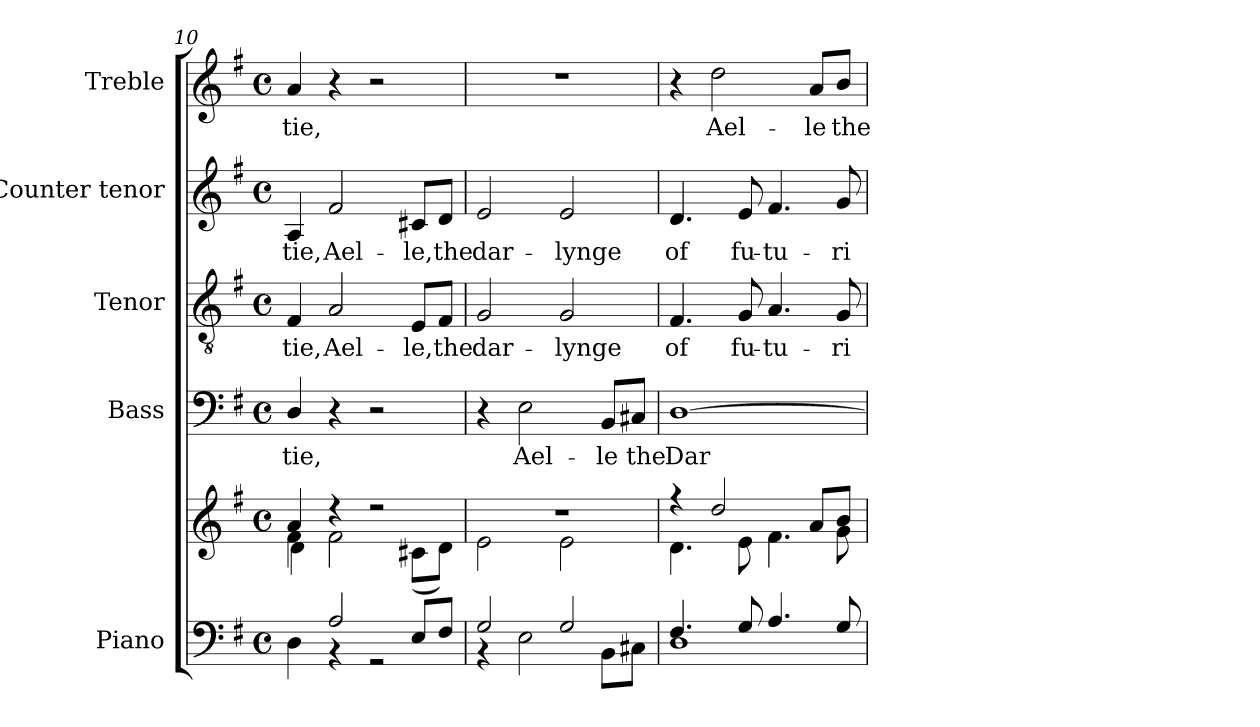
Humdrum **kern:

**kern	**kern	**kern	**text	**kern	**text	**kern	**text	**kern	**text
*part5	*part5	*part4	*part4	*part3	*part3	*part2	*part2	*part1	*part1
*staff6	*staff5	*staff4	*staff4	*staff3	*staff3	*staff2	*staff2	*staff1	*staff1
*I"Piano	*	*I"Bass	*	*I"Tenor	*	*I"Counter tenor	*	*I"Treble	*
*I'Pno.	*	*I'B.	*	*I'T.	*	*	*	*	*
*clefF4	*clefG2	*clefF4	*	*clefGv2	*	*clefG2	*	*clefG2	*
*	*	*	*	*ITrd7c12	*	*	*	*	*
*k[f#]	*k[f#]	*k[f#]	*	*k[f#]	*	*k[f#]	*	*k[f#]	*
*G:	*G:	*G:	*	*G:	*	*G:	*	*G:	*
*M4/4	*M4/4	*M4/4	*	*M4/4	*	*M4/4	*	*M4/4	*
*met(c)	*met(c)	*met(c)	*	*met(c)	*	*met(c)	*	*met(c)	*
=10	=10	=10	=10	=10	=10	=10	=10	=10	=10
*^	*^	*	*	*	*	*	*	*	*
*	*	*	*^	*	*	*	*	*	*	*	*
!	!	!	!	!	!	!LO:LY:b:color=#000000	!	!	!	!	!	!
!	!	!	!	!	!	!	!	!LO:LY:b:color=#000000	!	!	!	!
!	!	!	!	!	!	!	!	!	!	!LO:LY:b:color=#000000	!	!
!	!	!	!	!	!	!	!	!	!	!	!	!LO:LY:b:color=#000000
4ryy	4Di\	4ai/	4f#i\	4di\	4Di/	-tie,	4FF#i/	-tie,	4Ai/	-tie,	4ai/	-tie,
!	!	!	!	!	!	!	!	!LO:LY:b:color=#000000	!	!	!	!
!	!	!	!	!	!	!	!	!	!	!LO:LY:b:color=#000000	!	!
2Ai/	4r	4r	2f#i\	2.ryy	4r	.	2AAi/	Ael-	2f#i/	Ael-	4r	.
.	2r	2r	.	.	2r	.	.	.	.	.	2r	.
!	!	!	!	!	!	!	!	!LO:LY:b:color=#000000	!	!	!	!
!	!	!	!	!	!	!	!	!	!	!LO:LY:b:color=#000000	!	!
8Ei/L	.	.	(8c#Xi\L	.	.	.	8EEi/L	-le,	8c#Xi/L	-le,	.	.
!	!	!	!	!	!	!	!	!LO:LY:b:color=#000000	!	!	!	!
!	!	!	!	!	!	!	!	!	!	!LO:LY:b:color=#000000	!	!
8F#i/J	.	.	8di\J)	.	.	.	8FF#i/J	the	8di/J	the	.	.
*	*	*	*v	*v	*	*	*	*	*	*	*	*
=11	=11	=11	=11	=11	=11	=11	=11	=11	=11	=11	=11
!	!	!	!	!	!	!	!LO:LY:b:color=#000000	!	!	!	!
!	!	!	!	!	!	!	!	!	!LO:LY:b:color=#000000	!	!
2Gi/	4r	1r	2ei\	4r	.	2GGi/	dar-	2ei/	dar-	1r	.
!	!	!	!	!	!LO:LY:b:color=#000000	!	!	!	!	!	!
.	2Ei\	.	.	2Ei\	Ael-	.	.	.	.	.	.
!	!	!	!	!	!	!	!LO:LY:b:color=#000000	!	!	!	!
!	!	!	!	!	!	!	!	!	!LO:LY:b:color=#000000	!	!
2Gi/	.	.	2ei\	.	.	2GGi/	-lynge	2ei/	-lynge	.	.
!	!	!	!	!	!LO:LY:b:color=#000000	!	!	!	!	!	!
.	8BBi\L	.	.	8BBi/L	-le	.	.	.	.	.	.
!	!	!	!	!	!LO:LY:b:color=#000000	!	!	!	!	!	!
.	8C#Xi\J	.	.	8C#Xi/J	the	.	.	.	.	.	.
!!LO:PB:g=z
=12	=12	=12	=12	=12	=12	=12	=12	=12	=12	=12	=12
!	!	!	!	!	!LO:LY:b:color=#000000	!	!	!	!	!	!
!	!	!	!	!	!	!	!LO:LY:b:color=#000000	!	!	!	!
!	!	!	!	!	!	!	!	!	!LO:LY:b:color=#000000	!	!
4.F#i/	1Di	4r	4.di\	[1Di	Dar-	4.FF#i/	of	4.di/	of	4r	.
!	!	!	!	!	!	!	!	!	!	!	!LO:LY:b:color=#000000
.	.	2ddi/	.	.	.	.	.	.	.	2ddi\	Ael-
!	!	!	!	!	!	!	!LO:LY:b:color=#000000	!	!	!	!
!	!	!	!	!	!	!	!	!	!LO:LY:b:color=#000000	!	!
8Gi/	.	.	8ei\	.	.	8GGi/	fu-	8ei/	fu-	.	.
!	!	!	!	!	!	!	!LO:LY:b:color=#000000	!	!	!	!
!	!	!	!	!	!	!	!	!	!LO:LY:b:color=#000000	!	!
4.Ai/	.	.	4.f#i\	.	.	4.AAi/	-tu-	4.f#i/	-tu-	.	.
!	!	!	!	!	!	!	!	!	!	!	!LO:LY:b:color=#000000
.	.	8ai/L	.	.	.	.	.	.	.	8ai/L	-le
!	!	!	!	!	!	!	!LO:LY:b:color=#000000	!	!	!	!
!	!	!	!	!	!	!	!	!	!LO:LY:b:color=#000000	!	!
!	!	!	!	!	!	!	!	!	!	!	!LO:LY:b:color=#000000
8Gi/	.	8bi/J	8gi\	.	.	8GGi/	-ri-	8gi/	-ri-	8bi/J	the
*v	*v	*	*	*	*	*	*	*	*	*	*
*	*v	*v	*	*	*	*	*	*	*	*
=	=	=	=	=	=	=	=	=	=
*-	*-	*-	*-	*-	*-	*-	*-	*-	*-
